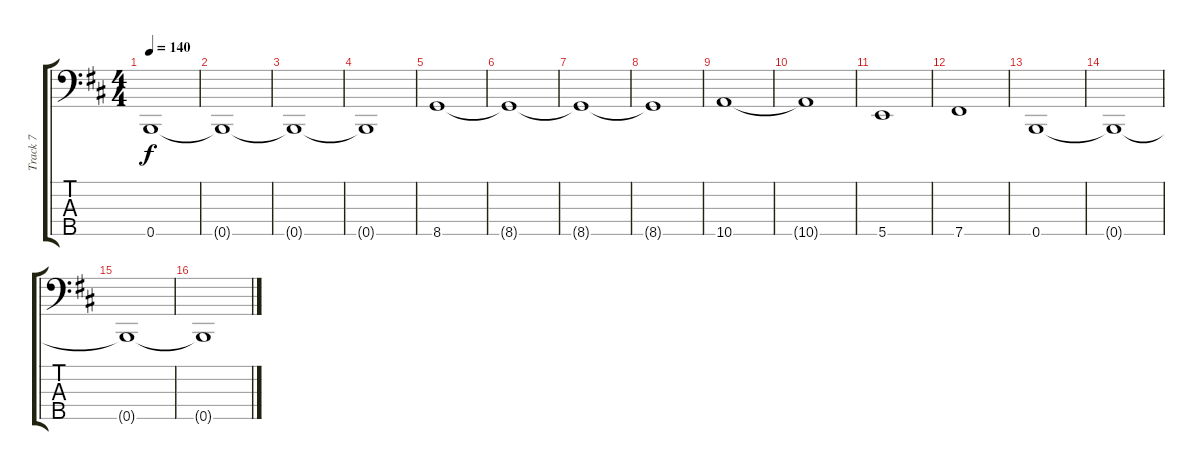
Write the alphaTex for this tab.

\track ("Track 7" "Track 7") {instrument electricbasspick}
\staff {score tabs}
\tuning (A2 E2 B1 Gb1 B0) {hide}
\ts (4 4)
\tempo 140
\clef f4
\ks bminor
0.5.1{dy f instrument electricbasspick} |
0.5{t}.1 |
0.5{t}.1 |
0.5{t}.1 |
8.5.1 |
8.5{t}.1 |
8.5{t}.1 |
8.5{t}.1 |
10.5.1 |
10.5{t}.1 |
5.5.1 |
7.5.1 |
0.5.1 |
0.5{t}.1 |
0.5{t}.1 |
0.5{t}.1
